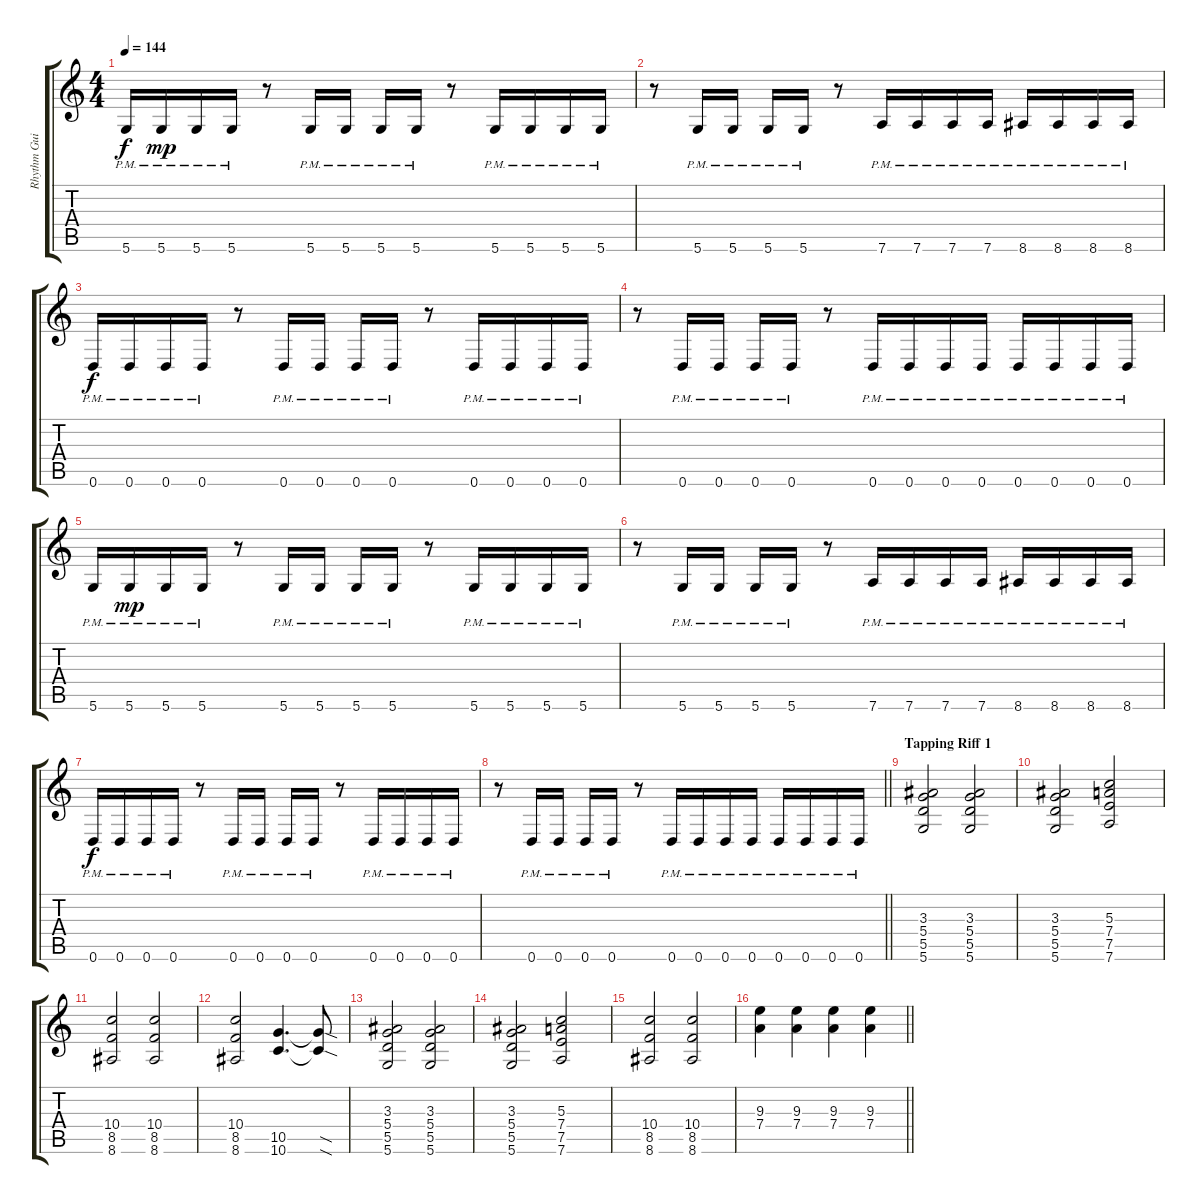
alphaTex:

\track ("Rhythm Guitar R" "Rhythm Gui") {instrument distortionguitar}
\staff {score tabs}
\tuning (E4 B3 G3 D3 A2 D2) {hide}
\ts (4 4)
\tempo 144
\clef g2
\ks c
5.6{pm}.16{dy f} 5.6{pm}.16{dy mp} 5.6{pm}.16 5.6{pm}.16 r.8 5.6{pm}.16 5.6{pm}.16 5.6{pm}.16 5.6{pm}.16 r.8 5.6{pm}.16 5.6{pm}.16 5.6{pm}.16 5.6{pm}.16 |
r.8 5.6{pm}.16 5.6{pm}.16 5.6{pm}.16 5.6{pm}.16 r.8 7.6{pm}.16 7.6{pm}.16 7.6{pm}.16 7.6{pm}.16 8.6{pm}.16 8.6{pm}.16 8.6{pm}.16 8.6{pm}.16 |
0.6{pm}.16{dy f} 0.6{pm}.16 0.6{pm}.16 0.6{pm}.16 r.8 0.6{pm}.16 0.6{pm}.16 0.6{pm}.16 0.6{pm}.16 r.8 0.6{pm}.16 0.6{pm}.16 0.6{pm}.16 0.6{pm}.16 |
r.8 0.6{pm}.16 0.6{pm}.16 0.6{pm}.16 0.6{pm}.16 r.8 0.6{pm}.16 0.6{pm}.16 0.6{pm}.16 0.6{pm}.16 0.6{pm}.16 0.6{pm}.16 0.6{pm}.16 0.6{pm}.16 |
5.6{pm}.16 5.6{pm}.16{dy mp} 5.6{pm}.16 5.6{pm}.16 r.8 5.6{pm}.16 5.6{pm}.16 5.6{pm}.16 5.6{pm}.16 r.8 5.6{pm}.16 5.6{pm}.16 5.6{pm}.16 5.6{pm}.16 |
r.8 5.6{pm}.16 5.6{pm}.16 5.6{pm}.16 5.6{pm}.16 r.8 7.6{pm}.16 7.6{pm}.16 7.6{pm}.16 7.6{pm}.16 8.6{pm}.16 8.6{pm}.16 8.6{pm}.16 8.6{pm}.16 |
0.6{pm}.16{dy f} 0.6{pm}.16 0.6{pm}.16 0.6{pm}.16 r.8 0.6{pm}.16 0.6{pm}.16 0.6{pm}.16 0.6{pm}.16 r.8 0.6{pm}.16 0.6{pm}.16 0.6{pm}.16 0.6{pm}.16 |
\barLineRight lightlight
r.8 0.6{pm}.16 0.6{pm}.16 0.6{pm}.16 0.6{pm}.16 r.8 0.6{pm}.16 0.6{pm}.16 0.6{pm}.16 0.6{pm}.16 0.6{pm}.16 0.6{pm}.16 0.6{pm}.16 0.6{pm}.16 |
\section ("" "Tapping Riff 1")
(3.3 5.4 5.5 5.6).2 (3.3 5.4 5.5 5.6).2 |
(3.3 5.4 5.5 5.6).2 (5.3 7.4 7.5 7.6).2 |
(10.4 8.5 8.6).2 (10.4 8.5 8.6).2 |
(10.4 8.5 8.6).2 (10.5 10.6).4{d} (10.5{sod t} 10.6{sod t}).8 |
(3.3 5.4 5.5 5.6).2 (3.3 5.4 5.5 5.6).2 |
(3.3 5.4 5.5 5.6).2 (5.3 7.4 7.5 7.6).2 |
(10.4 8.5 8.6).2 (10.4 8.5 8.6).2 |
\barLineRight lightlight
(9.3 7.4).4 (9.3 7.4).4 (9.3 7.4).4 (9.3 7.4).4
